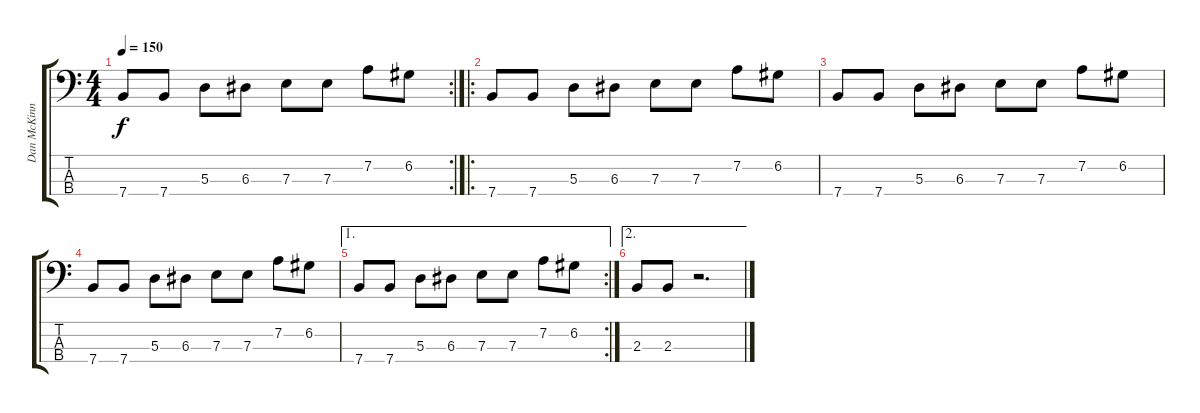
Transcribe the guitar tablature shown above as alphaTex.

\track ("Dan McKinna (bass)" "Dan McKinn") {instrument electricbassfinger}
\staff {score tabs}
\tuning (G2 D2 A1 E1) {hide}
\rc 2
\ts (4 4)
\tempo 150
\clef f4
\ks c
7.4.8{dy f} 7.4.8 5.3.8 6.3.8 7.3.8 7.3.8 7.2.8 6.2.8 |
\ro
7.4.8 7.4.8 5.3.8 6.3.8 7.3.8 7.3.8 7.2.8 6.2.8 |
7.4.8 7.4.8 5.3.8 6.3.8 7.3.8 7.3.8 7.2.8 6.2.8 |
7.4.8 7.4.8 5.3.8 6.3.8 7.3.8 7.3.8 7.2.8 6.2.8 |
\ae 1
\rc 2
7.4.8 7.4.8 5.3.8 6.3.8 7.3.8 7.3.8 7.2.8 6.2.8 |
\ae 2
2.3.8 2.3.8 r.2{d}
